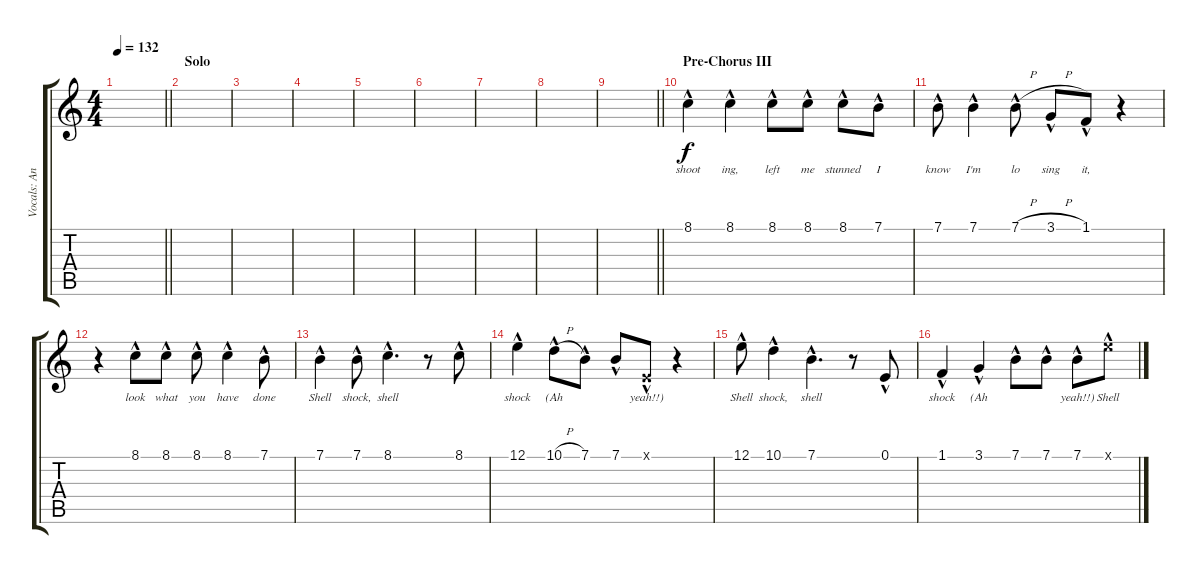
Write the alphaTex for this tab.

\track ("Vocals: Ann" "Vocals: An") {instrument lead2sawtooth}
\staff {score tabs}
\tuning (E4 B3 G3 D3 A2 E2) {hide}
\ts (4 4)
\tempo 132
\clef g2
\barLineRight lightlight
\ks c
|
\section ("" "Solo")
|
|
|
|
|
|
|
\barLineRight lightlight
|
\section ("" "Pre-Chorus III")
8.1{hac}.4{lyrics (0 "shoot") lyrics (1 "") lyrics (2 "") lyrics (3 "") lyrics (4 "")} 8.1{hac}.4{lyrics (0 "ing,") lyrics (1 "") lyrics (2 "") lyrics (3 "") lyrics (4 "")} 8.1{hac}.8{lyrics (0 "left") lyrics (1 "") lyrics (2 "") lyrics (3 "") lyrics (4 "")} 8.1{hac}.8{lyrics (0 "me") lyrics (1 "") lyrics (2 "") lyrics (3 "") lyrics (4 "")} 8.1{hac}.8{lyrics (0 "stunned") lyrics (1 "") lyrics (2 "") lyrics (3 "") lyrics (4 "")} 7.1{hac}.8{lyrics (0 "I") lyrics (1 "") lyrics (2 "") lyrics (3 "") lyrics (4 "")} |
7.1{hac}.8{lyrics (0 "know") lyrics (1 "") lyrics (2 "") lyrics (3 "") lyrics (4 "")} 7.1{hac}.4{lyrics (0 "I'm") lyrics (1 "") lyrics (2 "") lyrics (3 "") lyrics (4 "")} 7.1{h hac}.8{lyrics (0 "lo") lyrics (1 "") lyrics (2 "") lyrics (3 "") lyrics (4 "")} 3.1{h hac}.8{lyrics (0 "sing") lyrics (1 "") lyrics (2 "") lyrics (3 "") lyrics (4 "")} 1.1{hac}.8{lyrics (0 "it,") lyrics (1 "") lyrics (2 "") lyrics (3 "") lyrics (4 "")} r.4 |
r.4 8.1{hac}.8{lyrics (0 "look") lyrics (1 "") lyrics (2 "") lyrics (3 "") lyrics (4 "")} 8.1{hac}.8{lyrics (0 "what") lyrics (1 "") lyrics (2 "") lyrics (3 "") lyrics (4 "")} 8.1{hac}.8{lyrics (0 "you") lyrics (1 "") lyrics (2 "") lyrics (3 "") lyrics (4 "")} 8.1{hac}.4{lyrics (0 "have") lyrics (1 "") lyrics (2 "") lyrics (3 "") lyrics (4 "")} 7.1{hac}.8{lyrics (0 "done") lyrics (1 "") lyrics (2 "") lyrics (3 "") lyrics (4 "")} |
7.1{hac}.4{lyrics (0 "Shell") lyrics (1 "") lyrics (2 "") lyrics (3 "") lyrics (4 "")} 7.1{hac}.8{lyrics (0 "shock,") lyrics (1 "") lyrics (2 "") lyrics (3 "") lyrics (4 "")} 8.1{hac}.4{d lyrics (0 "shell") lyrics (1 "") lyrics (2 "") lyrics (3 "") lyrics (4 "")} r.8 8.1{hac}.8{lyrics (0 "") lyrics (1 "") lyrics (2 "") lyrics (3 "") lyrics (4 "")} |
12.1{hac}.4{lyrics (0 "shock") lyrics (1 "") lyrics (2 "") lyrics (3 "") lyrics (4 "")} 10.1{h hac}.8{lyrics (0 "(Ah") lyrics (1 "") lyrics (2 "") lyrics (3 "") lyrics (4 "")} 7.1{hac}.8{lyrics (0 "") lyrics (1 "") lyrics (2 "") lyrics (3 "") lyrics (4 "")} 7.1{hac}.8{lyrics (0 "") lyrics (1 "") lyrics (2 "") lyrics (3 "") lyrics (4 "")} 0.1{hac x}.8{lyrics (0 "yeah!!)") lyrics (1 "") lyrics (2 "") lyrics (3 "") lyrics (4 "")} r.4 |
12.1{hac}.8{lyrics (0 "Shell") lyrics (1 "") lyrics (2 "") lyrics (3 "") lyrics (4 "")} 10.1{hac}.4{lyrics (0 "shock,") lyrics (1 "") lyrics (2 "") lyrics (3 "") lyrics (4 "")} 7.1{hac}.4{d lyrics (0 "shell") lyrics (1 "") lyrics (2 "") lyrics (3 "") lyrics (4 "")} r.8 0.1{hac}.8{lyrics (0 "") lyrics (1 "") lyrics (2 "") lyrics (3 "") lyrics (4 "")} |
1.1{hac}.4{lyrics (0 "shock") lyrics (1 "") lyrics (2 "") lyrics (3 "") lyrics (4 "")} 3.1{hac}.4{lyrics (0 "(Ah") lyrics (1 "") lyrics (2 "") lyrics (3 "") lyrics (4 "")} 7.1{hac}.8{lyrics (0 "") lyrics (1 "") lyrics (2 "") lyrics (3 "") lyrics (4 "")} 7.1{hac}.8{lyrics (0 "") lyrics (1 "") lyrics (2 "") lyrics (3 "") lyrics (4 "")} 7.1{hac}.8{lyrics (0 "yeah!!)") lyrics (1 "") lyrics (2 "") lyrics (3 "") lyrics (4 "")} 12.1{hac x}.8{lyrics (0 "Shell") lyrics (1 "") lyrics (2 "") lyrics (3 "") lyrics (4 "")}
